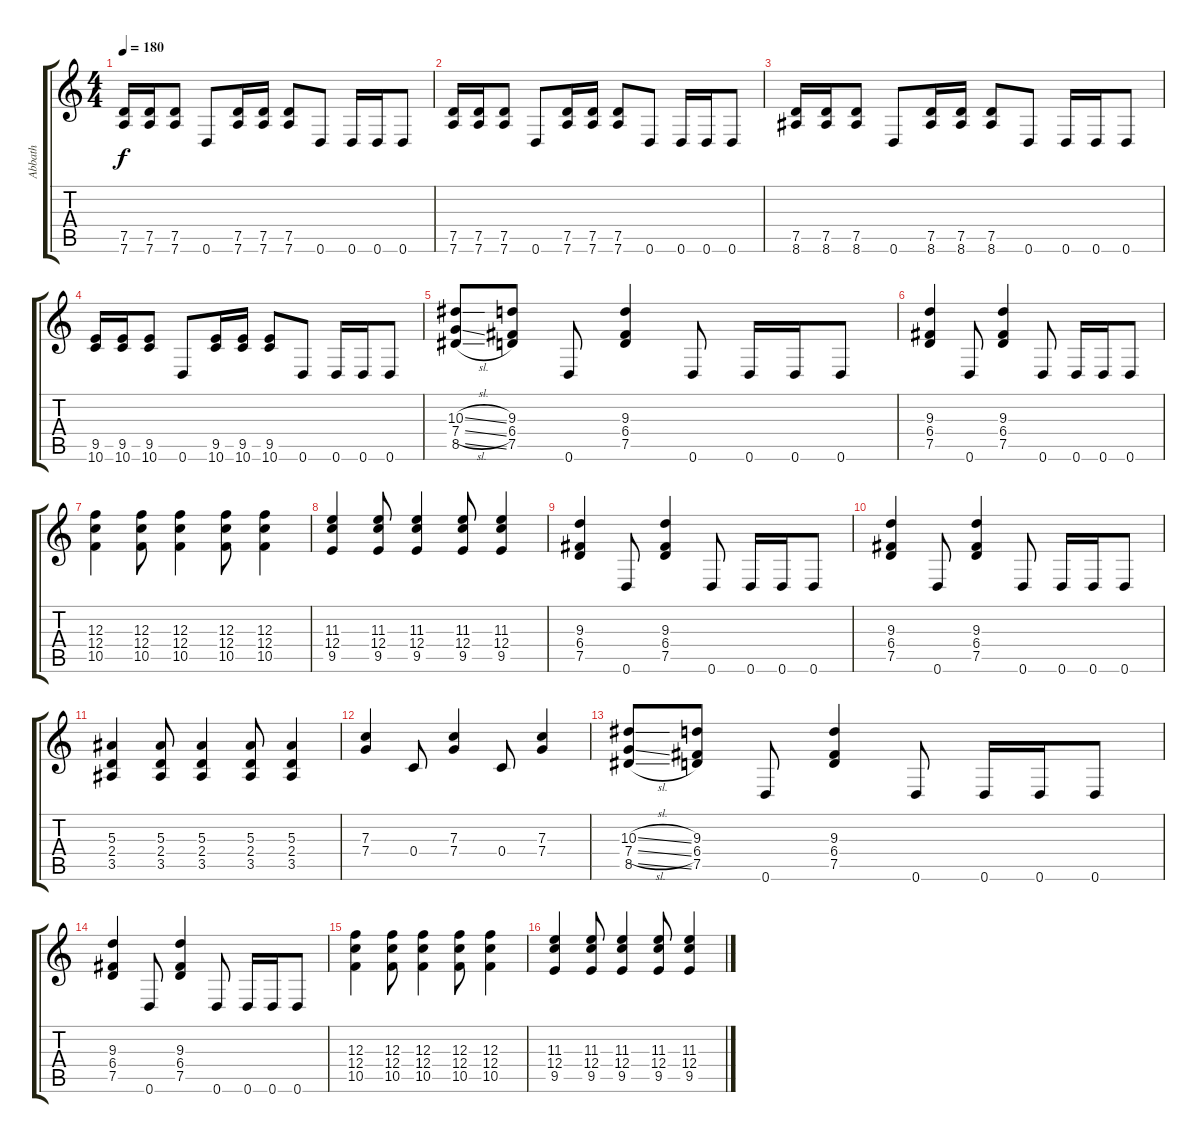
\track ("Abbath" "Abbath") {instrument distortionguitar}
\staff {score tabs}
\tuning (D4 A3 F3 C3 G2 D2) {hide}
\ts (4 4)
\tempo 180
\clef g2
\ks c
(7.5 7.6).16{dy f} (7.5 7.6).16 (7.5 7.6).8 0.6.8 (7.5 7.6).16 (7.5 7.6).16 (7.5 7.6).8 0.6.8 0.6.16 0.6.16 0.6.8 |
(7.5 7.6).16 (7.5 7.6).16 (7.5 7.6).8 0.6.8 (7.5 7.6).16 (7.5 7.6).16 (7.5 7.6).8 0.6.8 0.6.16 0.6.16 0.6.8 |
(7.5 8.6).16 (7.5 8.6).16 (7.5 8.6).8 0.6.8 (7.5 8.6).16 (7.5 8.6).16 (7.5 8.6).8 0.6.8 0.6.16 0.6.16 0.6.8 |
(9.5 10.6).16 (9.5 10.6).16 (9.5 10.6).8 0.6.8 (9.5 10.6).16 (9.5 10.6).16 (9.5 10.6).8 0.6.8 0.6.16 0.6.16 0.6.8 |
(10.3{sl} 7.4{sl} 8.5{sl}).8 (9.3 6.4 7.5).8 0.6.8 (9.3 6.4 7.5).4 0.6.8 0.6.16 0.6.16 0.6.8 |
(9.3 6.4 7.5).4 0.6.8 (9.3 6.4 7.5).4 0.6.8 0.6.16 0.6.16 0.6.8 |
(12.3 12.4 10.5).4 (12.3 12.4 10.5).8 (12.3 12.4 10.5).4 (12.3 12.4 10.5).8 (12.3 12.4 10.5).4 |
(11.3 12.4 9.5).4 (11.3 12.4 9.5).8 (11.3 12.4 9.5).4 (11.3 12.4 9.5).8 (11.3 12.4 9.5).4 |
(9.3 6.4 7.5).4 0.6.8 (9.3 6.4 7.5).4 0.6.8 0.6.16 0.6.16 0.6.8 |
(9.3 6.4 7.5).4 0.6.8 (9.3 6.4 7.5).4 0.6.8 0.6.16 0.6.16 0.6.8 |
(5.3 2.4 3.5).4 (5.3 2.4 3.5).8 (5.3 2.4 3.5).4 (5.3 2.4 3.5).8 (5.3 2.4 3.5).4 |
(7.3 7.4).4 0.4.8 (7.3 7.4).4 0.4.8 (7.3 7.4).4 |
(10.3{sl} 7.4{sl} 8.5{sl}).8 (9.3 6.4 7.5).8 0.6.8 (9.3 6.4 7.5).4 0.6.8 0.6.16 0.6.16 0.6.8 |
(9.3 6.4 7.5).4 0.6.8 (9.3 6.4 7.5).4 0.6.8 0.6.16 0.6.16 0.6.8 |
(12.3 12.4 10.5).4 (12.3 12.4 10.5).8 (12.3 12.4 10.5).4 (12.3 12.4 10.5).8 (12.3 12.4 10.5).4 |
(11.3 12.4 9.5).4 (11.3 12.4 9.5).8 (11.3 12.4 9.5).4 (11.3 12.4 9.5).8 (11.3 12.4 9.5).4
